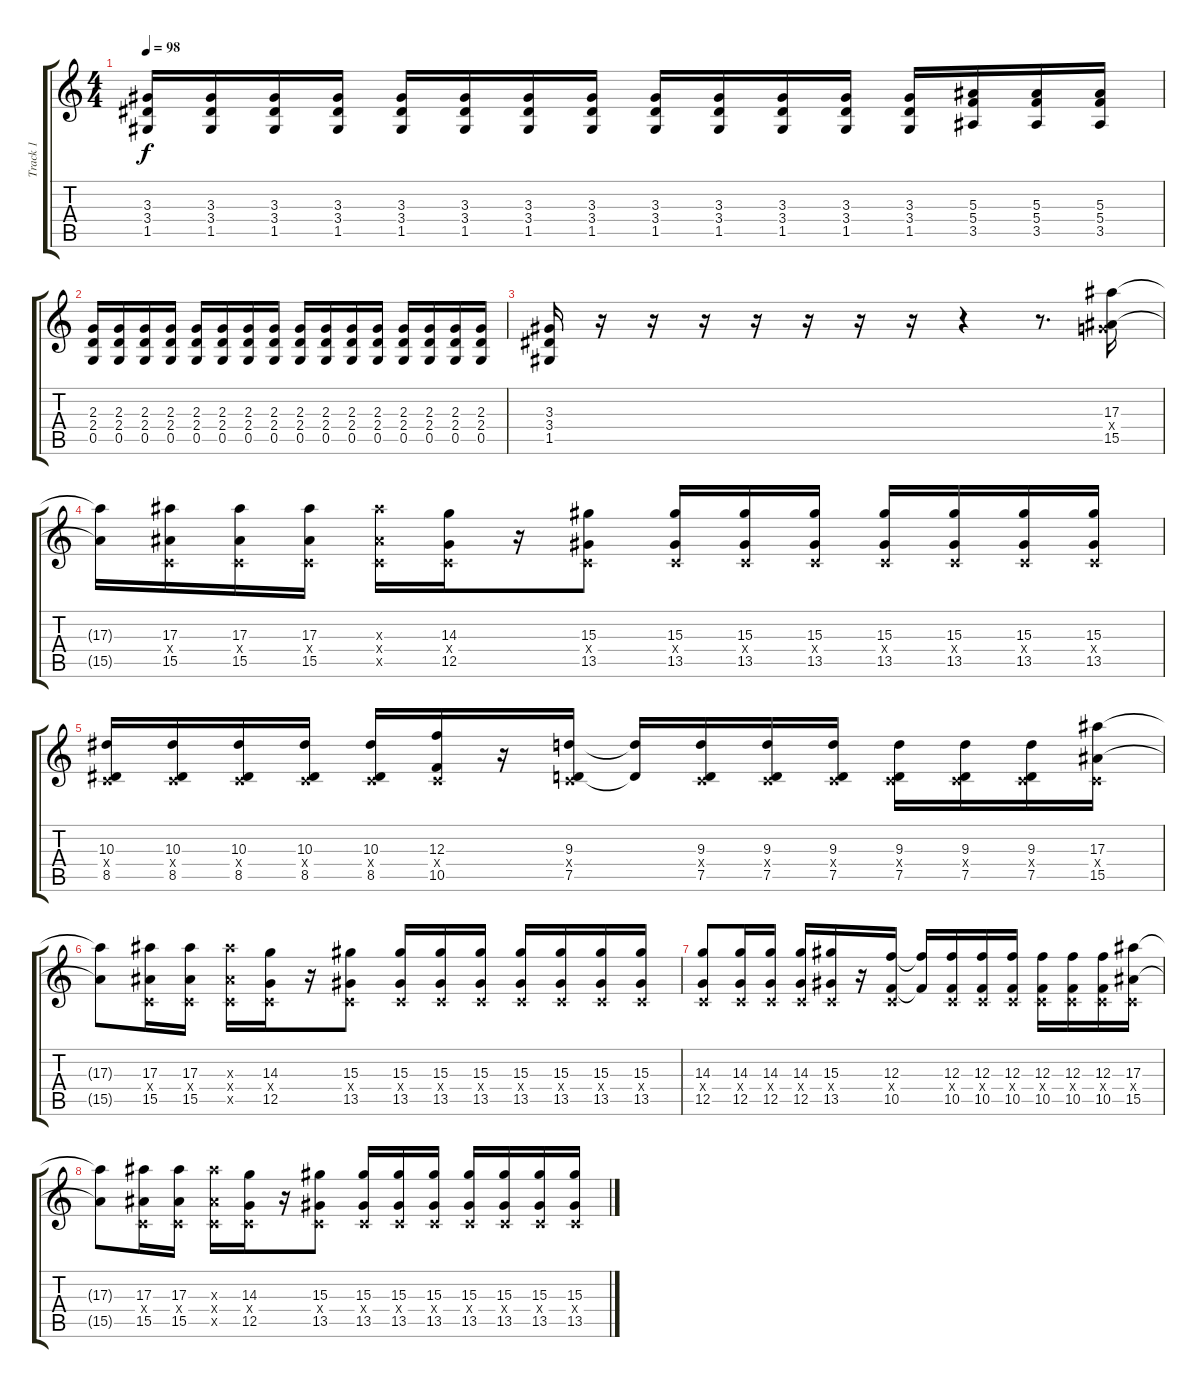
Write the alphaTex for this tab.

\track ("Track 1" "Track 1") {instrument overdrivenguitar}
\staff {score tabs}
\tuning (D4 A3 F3 C3 G2 C2) {hide}
\ts (4 4)
\tempo 98
\clef g2
\ks c
(3.3 3.4 1.5).16{dy f} (3.3 3.4 1.5).16 (3.3 3.4 1.5).16 (3.3 3.4 1.5).16 (3.3 3.4 1.5).16 (3.3 3.4 1.5).16 (3.3 3.4 1.5).16 (3.3 3.4 1.5).16 (3.3 3.4 1.5).16 (3.3 3.4 1.5).16 (3.3 3.4 1.5).16 (3.3 3.4 1.5).16 (3.3 3.4 1.5).16 (5.3 5.4 3.5).16 (5.3 5.4 3.5).16 (5.3 5.4 3.5).16 |
(2.3 2.4 0.5).16 (2.3 2.4 0.5).16 (2.3 2.4 0.5).16 (2.3 2.4 0.5).16 (2.3 2.4 0.5).16 (2.3 2.4 0.5).16 (2.3 2.4 0.5).16 (2.3 2.4 0.5).16 (2.3 2.4 0.5).16 (2.3 2.4 0.5).16 (2.3 2.4 0.5).16 (2.3 2.4 0.5).16 (2.3 2.4 0.5).16 (2.3 2.4 0.5).16 (2.3 2.4 0.5).16 (2.3 2.4 0.5).16 |
(3.3 3.4 1.5).16 r.16 r.16 r.16 r.16 r.16 r.16 r.16 r.4 r.8{d} (17.3 7.4{x} 15.5).16 |
(17.3{t} 15.5{t}).16 (17.3 0.4{x} 15.5).16 (17.3 0.4{x} 15.5).16 (17.3 0.4{x} 15.5).16 (17.3{x} 0.4{x} 15.5{x}).16 (14.3 0.4{x} 12.5).16 r.16 (15.3 0.4{x} 13.5).8 (15.3 0.4{x} 13.5).16 (15.3 0.4{x} 13.5).16 (15.3 0.4{x} 13.5).16 (15.3 0.4{x} 13.5).16 (15.3 0.4{x} 13.5).16 (15.3 0.4{x} 13.5).16 (15.3 0.4{x} 13.5).16 |
(10.3 0.4{x} 8.5).16 (10.3 0.4{x} 8.5).16 (10.3 0.4{x} 8.5).16 (10.3 0.4{x} 8.5).16 (10.3 0.4{x} 8.5).16 (12.3 0.4{x} 10.5).16 r.16 (9.3 0.4{x} 7.5).16 (9.3{t} 7.5{t}).16 (9.3 0.4{x} 7.5).16 (9.3 0.4{x} 7.5).16 (9.3 0.4{x} 7.5).16 (9.3 0.4{x} 7.5).16 (9.3 0.4{x} 7.5).16 (9.3 0.4{x} 7.5).16 (17.3 0.4{x} 15.5).16 |
(17.3{t} 15.5{t}).8 (17.3 0.4{x} 15.5).16 (17.3 0.4{x} 15.5).16 (17.3{x} 0.4{x} 15.5{x}).16 (14.3 0.4{x} 12.5).16 r.16 (15.3 0.4{x} 13.5).8 (15.3 0.4{x} 13.5).16 (15.3 0.4{x} 13.5).16 (15.3 0.4{x} 13.5).16 (15.3 0.4{x} 13.5).16 (15.3 0.4{x} 13.5).16 (15.3 0.4{x} 13.5).16 (15.3 0.4{x} 13.5).16 |
(14.3 0.4{x} 12.5).8 (14.3 0.4{x} 12.5).16 (14.3 0.4{x} 12.5).16 (14.3 0.4{x} 12.5).16 (15.3 0.4{x} 13.5).16 r.16 (12.3 0.4{x} 10.5).16 (12.3{t} 10.5{t}).16 (12.3 0.4{x} 10.5).16 (12.3 0.4{x} 10.5).16 (12.3 0.4{x} 10.5).16 (12.3 0.4{x} 10.5).16 (12.3 0.4{x} 10.5).16 (12.3 0.4{x} 10.5).16 (17.3 0.4{x} 15.5).16 |
(17.3{t} 15.5{t}).8 (17.3 0.4{x} 15.5).16 (17.3 0.4{x} 15.5).16 (17.3{x} 0.4{x} 15.5{x}).16 (14.3 0.4{x} 12.5).16 r.16 (15.3 0.4{x} 13.5).8 (15.3 0.4{x} 13.5).16 (15.3 0.4{x} 13.5).16 (15.3 0.4{x} 13.5).16 (15.3 0.4{x} 13.5).16 (15.3 0.4{x} 13.5).16 (15.3 0.4{x} 13.5).16 (15.3 0.4{x} 13.5).16
